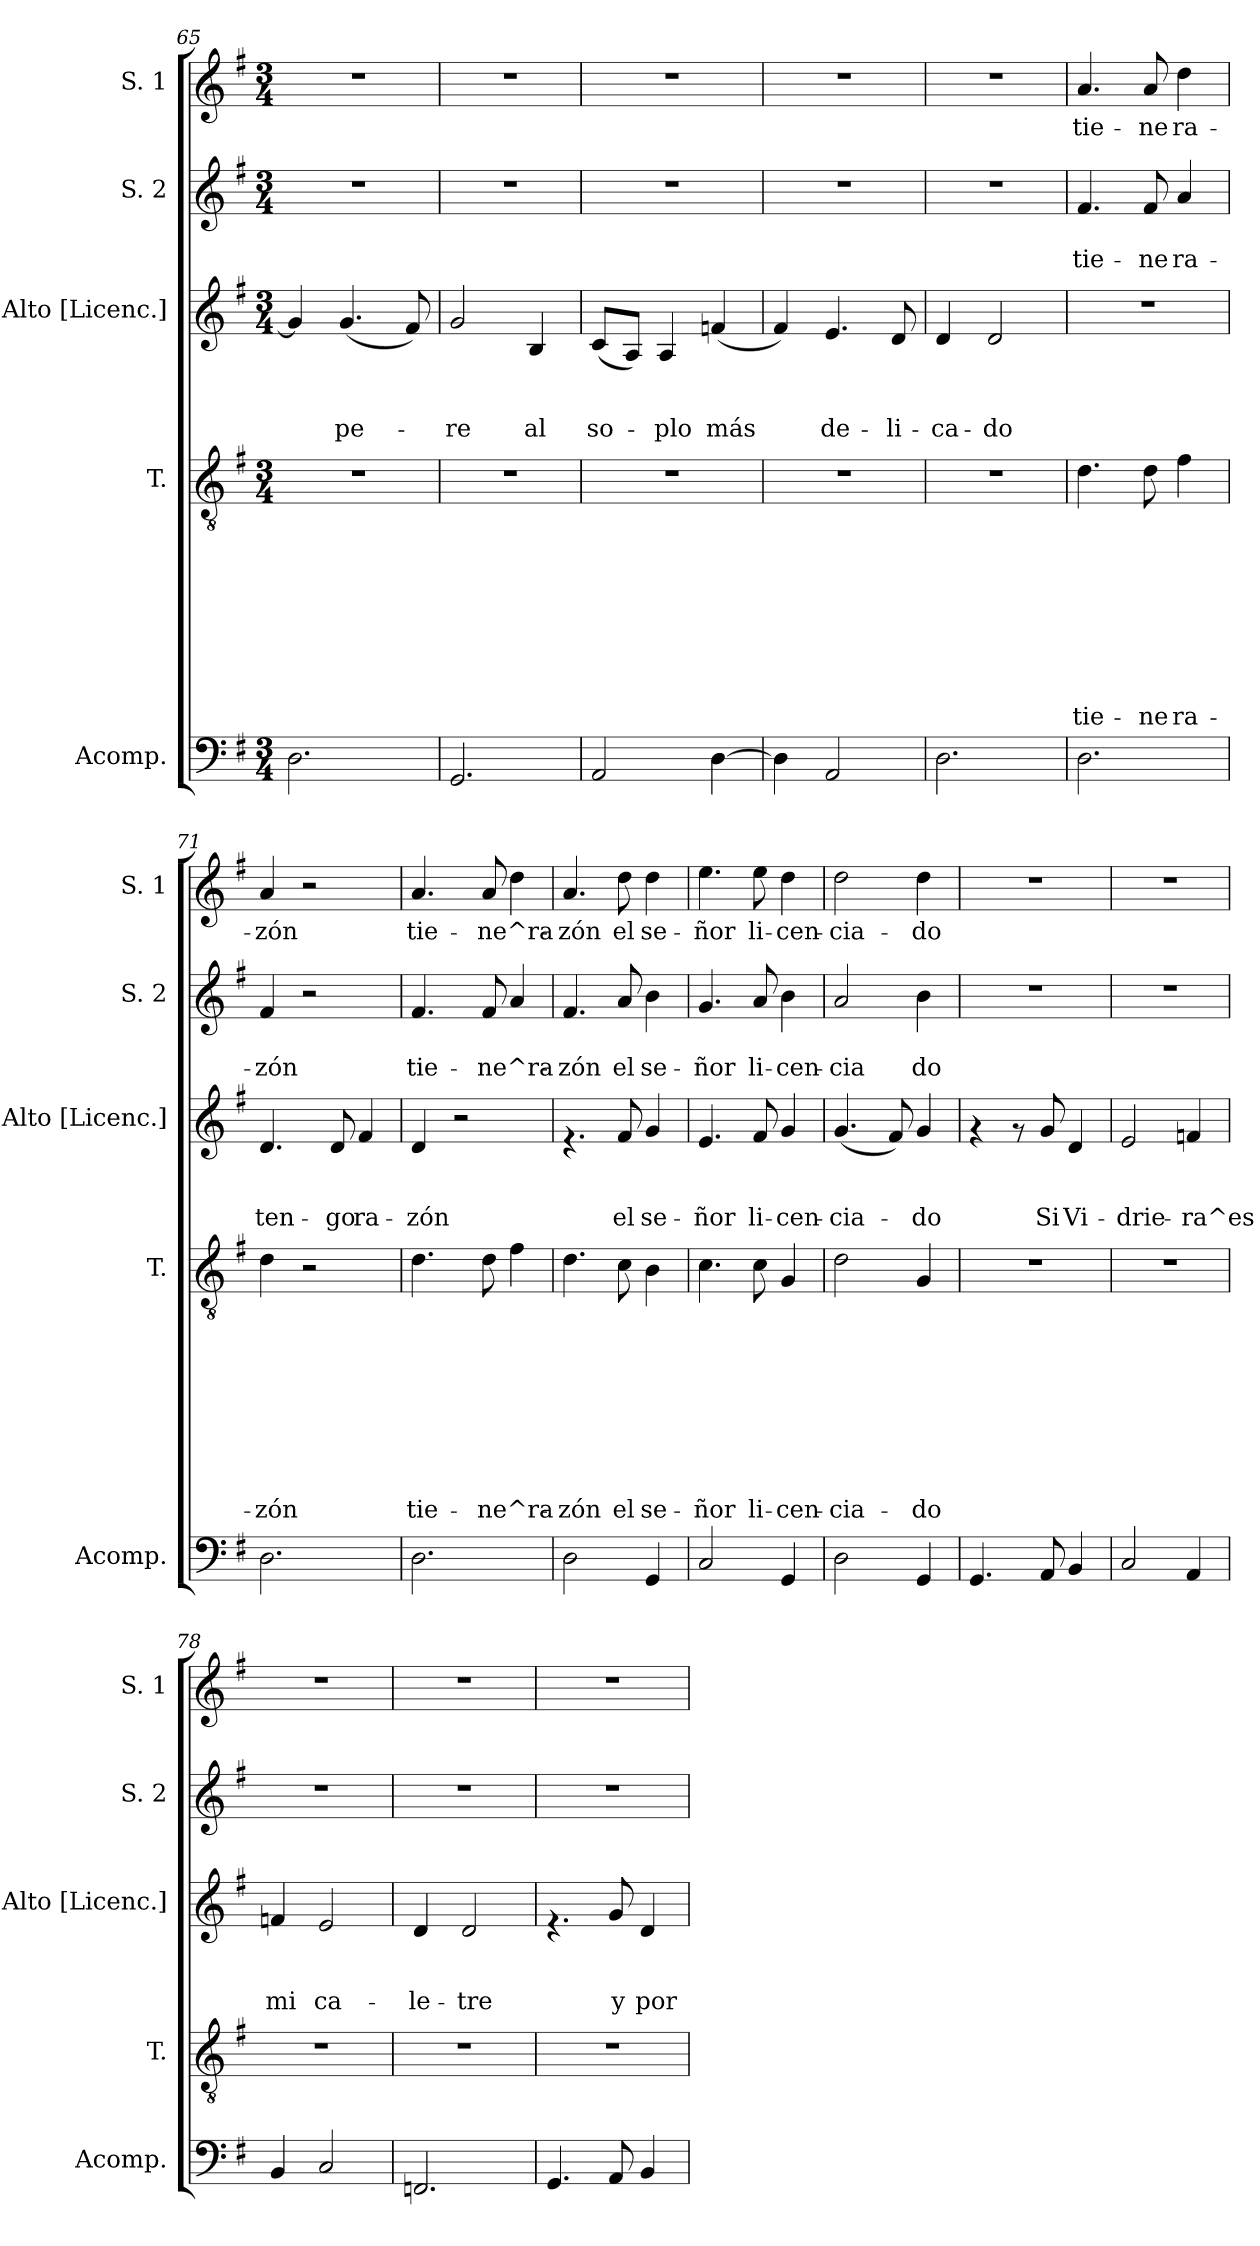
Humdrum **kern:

**kern	**kern	**text	**text	**text	**text	**text	**text	**text	**text	**text	**kern	**text	**text	**text	**kern	**text	**text	**kern	**text
*part5	*part4	*part4	*part4	*part4	*part4	*part4	*part4	*part4	*part4	*part4	*part3	*part3	*part3	*part3	*part2	*part2	*part2	*part1	*part1
*staff5	*staff4	*staff4	*staff4	*staff4	*staff4	*staff4	*staff4	*staff4	*staff4	*staff4	*staff3	*staff3	*staff3	*staff3	*staff2	*staff2	*staff2	*staff1	*staff1
*I"Acomp.	*I"T.	*	*	*	*	*	*	*	*	*	*I"Alto [Licenc.]	*	*	*	*I"S. 2	*	*	*I"S. 1	*
*I'Acomp.	*I'T.	*	*	*	*	*	*	*	*	*	*I'Alto [Licenc.]	*	*	*	*I'S. 2	*	*	*I'S. 1	*
*clefF4	*clefGv2	*	*	*	*	*	*	*	*	*	*clefG2	*	*	*	*clefG2	*	*	*clefG2	*
*k[f#]	*k[f#]	*	*	*	*	*	*	*	*	*	*k[f#]	*	*	*	*k[f#]	*	*	*k[f#]	*
*G:	*G:	*	*	*	*	*	*	*	*	*	*G:	*	*	*	*G:	*	*	*G:	*
*M3/4	*M3/4	*	*	*	*	*	*	*	*	*	*M3/4	*	*	*	*M3/4	*	*	*M3/4	*
=65	=65	=65	=65	=65	=65	=65	=65	=65	=65	=65	=65	=65	=65	=65	=65	=65	=65	=65	=65
2.D\	2.r	.	.	.	.	.	.	.	.	.	4g/]	.	.	.	2.r	.	.	2.r	.
!	!	!	!	!	!	!	!	!	!	!	!	!	!	!LO:LY:b	!	!	!	!	!
.	.	.	.	.	.	.	.	.	.	.	(>4.g/	.	.	-pe-	.	.	.	.	.
.	.	.	.	.	.	.	.	.	.	.	8f#/)	.	.	.	.	.	.	.	.
!!LO:PB:g=z
=66	=66	=66	=66	=66	=66	=66	=66	=66	=66	=66	=66	=66	=66	=66	=66	=66	=66	=66	=66
!	!	!	!	!	!	!	!	!	!	!	!	!	!	!LO:LY:b	!	!	!	!	!
2.GG/	2.r	.	.	.	.	.	.	.	.	.	2g/	.	.	-re	2.r	.	.	2.r	.
!	!	!	!	!	!	!	!	!	!	!	!	!	!	!LO:LY:b	!	!	!	!	!
.	.	.	.	.	.	.	.	.	.	.	4B/	.	.	al	.	.	.	.	.
=67	=67	=67	=67	=67	=67	=67	=67	=67	=67	=67	=67	=67	=67	=67	=67	=67	=67	=67	=67
!	!	!	!	!	!	!	!	!	!	!	!	!	!	!LO:LY:b	!	!	!	!	!
2AA/	2.r	.	.	.	.	.	.	.	.	.	(>8c/L	.	.	so-	2.r	.	.	2.r	.
.	.	.	.	.	.	.	.	.	.	.	8A/J)	.	.	.	.	.	.	.	.
!	!	!	!	!	!	!	!	!	!	!	!	!	!	!LO:LY:b	!	!	!	!	!
.	.	.	.	.	.	.	.	.	.	.	4A/	.	.	-plo	.	.	.	.	.
!	!	!	!	!	!	!	!	!	!	!	!	!	!	!LO:LY:b	!	!	!	!	!
[>4D\	.	.	.	.	.	.	.	.	.	.	(>4fn/	.	.	más	.	.	.	.	.
=68	=68	=68	=68	=68	=68	=68	=68	=68	=68	=68	=68	=68	=68	=68	=68	=68	=68	=68	=68
4D\]	2.r	.	.	.	.	.	.	.	.	.	4f#/)	.	.	.	2.r	.	.	2.r	.
!	!	!	!	!	!	!	!	!	!	!	!	!	!	!LO:LY:b	!	!	!	!	!
2AA/	.	.	.	.	.	.	.	.	.	.	4.e/	.	.	de-	.	.	.	.	.
!	!	!	!	!	!	!	!	!	!	!	!	!	!	!LO:LY:b	!	!	!	!	!
.	.	.	.	.	.	.	.	.	.	.	8d/	.	.	-li-	.	.	.	.	.
=69	=69	=69	=69	=69	=69	=69	=69	=69	=69	=69	=69	=69	=69	=69	=69	=69	=69	=69	=69
!	!	!	!	!	!	!	!	!	!	!	!	!	!	!LO:LY:b	!	!	!	!	!
2.D\	2.r	.	.	.	.	.	.	.	.	.	4d/	.	.	-ca-	2.r	.	.	2.r	.
!	!	!	!	!	!	!	!	!	!	!	!	!	!	!LO:LY:b	!	!	!	!	!
.	.	.	.	.	.	.	.	.	.	.	2d/	.	.	-do	.	.	.	.	.
=70	=70	=70	=70	=70	=70	=70	=70	=70	=70	=70	=70	=70	=70	=70	=70	=70	=70	=70	=70
!	!	!	!	!	!	!	!	!	!	!LO:LY:b	!	!	!	!	!	!	!LO:LY:b	!	!LO:LY:b
2.D\	4.d\	.	.	.	.	.	.	.	.	tie-	2.r	.	.	.	4.f#/	.	tie-	4.a/	tie-
!	!	!	!	!	!	!	!	!	!	!LO:LY:b	!	!	!	!	!	!	!LO:LY:b	!	!LO:LY:b
.	8d\	.	.	.	.	.	.	.	.	-ne	.	.	.	.	8f#/	.	-ne	8a/	-ne
!	!	!	!	!	!	!	!	!	!	!LO:LY:b	!	!	!	!	!	!	!LO:LY:b	!	!LO:LY:b
.	4f#\	.	.	.	.	.	.	.	.	ra-	.	.	.	.	4a/	.	ra-	4dd\	ra-
=71	=71	=71	=71	=71	=71	=71	=71	=71	=71	=71	=71	=71	=71	=71	=71	=71	=71	=71	=71
!	!	!	!	!	!	!	!	!	!	!LO:LY:b	!	!	!	!LO:LY:b	!	!	!LO:LY:b	!	!LO:LY:b
2.D\	4d\	.	.	.	.	.	.	.	.	-zón	4.d/	.	.	ten-	4f#/	.	-zón	4a/	-zón
.	2r	.	.	.	.	.	.	.	.	.	.	.	.	.	2r	.	.	2r	.
!	!	!	!	!	!	!	!	!	!	!	!	!	!	!LO:LY:b	!	!	!	!	!
.	.	.	.	.	.	.	.	.	.	.	8d/	.	.	-go	.	.	.	.	.
!	!	!	!	!	!	!	!	!	!	!	!	!	!	!LO:LY:b	!	!	!	!	!
.	.	.	.	.	.	.	.	.	.	.	4f#/	.	.	ra-	.	.	.	.	.
!!LO:LB:g=z
=72	=72	=72	=72	=72	=72	=72	=72	=72	=72	=72	=72	=72	=72	=72	=72	=72	=72	=72	=72
!	!	!	!	!	!	!	!	!	!	!LO:LY:b	!	!	!	!LO:LY:b	!	!	!LO:LY:b	!	!LO:LY:b
2.D\	4.d\	.	.	.	.	.	.	.	.	tie-	4d/	.	.	-zón	4.f#/	.	tie-	4.a/	tie-
.	.	.	.	.	.	.	.	.	.	.	2r	.	.	.	.	.	.	.	.
!	!	!	!	!	!	!	!	!	!	!LO:LY:b	!	!	!	!	!	!	!LO:LY:b	!	!LO:LY:b
.	8d\	.	.	.	.	.	.	.	.	-ne^ra-	.	.	.	.	8f#/	.	-ne^ra-	8a/	-ne^ra-
.	4f#\	.	.	.	.	.	.	.	.	.	.	.	.	.	4a/	.	.	4dd\	.
=73	=73	=73	=73	=73	=73	=73	=73	=73	=73	=73	=73	=73	=73	=73	=73	=73	=73	=73	=73
!	!	!	!	!	!	!	!	!	!	!LO:LY:b	!	!	!	!	!	!	!LO:LY:b	!	!LO:LY:b
2D\	4.d\	.	.	.	.	.	.	.	.	-zón	4.rf	.	.	.	4.f#/	.	-zón	4.a/	-zón
!	!	!	!	!	!	!	!	!	!	!LO:LY:b	!	!	!	!LO:LY:b	!	!	!LO:LY:b	!	!LO:LY:b
.	8c\	.	.	.	.	.	.	.	.	el	8f#/	.	.	el	8a/	.	el	8dd\	el
!	!	!	!	!	!	!	!	!	!	!LO:LY:b	!	!	!	!LO:LY:b	!	!	!LO:LY:b	!	!LO:LY:b
4GG/	4B\	.	.	.	.	.	.	.	.	se-	4g/	.	.	se-	4b\	.	se-	4dd\	se-
=74	=74	=74	=74	=74	=74	=74	=74	=74	=74	=74	=74	=74	=74	=74	=74	=74	=74	=74	=74
!	!	!	!	!	!	!	!	!	!	!LO:LY:b	!	!	!	!LO:LY:b	!	!	!LO:LY:b	!	!LO:LY:b
2C/	4.c\	.	.	.	.	.	.	.	.	-ñor	4.e/	.	.	-ñor	4.g/	.	-ñor	4.ee\	-ñor
!	!	!	!	!	!	!	!	!	!	!LO:LY:b	!	!	!	!LO:LY:b	!	!	!LO:LY:b	!	!LO:LY:b
.	8c\	.	.	.	.	.	.	.	.	li-	8f#/	.	.	li-	8a/	.	li-	8ee\	li-
!	!	!	!	!	!	!	!	!	!	!LO:LY:b	!	!	!	!LO:LY:b	!	!	!LO:LY:b	!	!LO:LY:b
4GG/	4G/	.	.	.	.	.	.	.	.	-cen-	4g/	.	.	-cen-	4b\	.	-cen-	4dd\	-cen-
=75	=75	=75	=75	=75	=75	=75	=75	=75	=75	=75	=75	=75	=75	=75	=75	=75	=75	=75	=75
!	!	!	!	!	!	!	!	!	!	!LO:LY:b	!	!	!	!LO:LY:b	!	!	!LO:LY:b	!	!LO:LY:b
2D\	2d\	.	.	.	.	.	.	.	.	-cia-	(>4.g/	.	.	-cia-	2a/	.	-cia	2dd\	-cia-
.	.	.	.	.	.	.	.	.	.	.	8f#/)	.	.	.	.	.	.	.	.
!	!	!	!	!	!	!	!	!	!	!LO:LY:b	!	!	!	!LO:LY:b	!	!	!LO:LY:b	!	!LO:LY:b
4GG/	4G/	.	.	.	.	.	.	.	.	-do	4g/	.	.	-do	4b\	.	do	4dd\	-do
=76	=76	=76	=76	=76	=76	=76	=76	=76	=76	=76	=76	=76	=76	=76	=76	=76	=76	=76	=76
4.GG/	2.r	.	.	.	.	.	.	.	.	.	4rf	.	.	.	2.r	.	.	2.r	.
.	.	.	.	.	.	.	.	.	.	.	8rf	.	.	.	.	.	.	.	.
!	!	!	!	!	!	!	!	!	!	!	!	!	!	!LO:LY:b	!	!	!	!	!
8AA/	.	.	.	.	.	.	.	.	.	.	8g/	.	.	Si	.	.	.	.	.
!	!	!	!	!	!	!	!	!	!	!	!	!	!	!LO:LY:b	!	!	!	!	!
4BB/	.	.	.	.	.	.	.	.	.	.	4d/	.	.	Vi-	.	.	.	.	.
=77	=77	=77	=77	=77	=77	=77	=77	=77	=77	=77	=77	=77	=77	=77	=77	=77	=77	=77	=77
!	!	!	!	!	!	!	!	!	!	!	!	!	!	!LO:LY:b	!	!	!	!	!
2C/	2.r	.	.	.	.	.	.	.	.	.	2e/	.	.	-drie-	2.r	.	.	2.r	.
!	!	!	!	!	!	!	!	!	!	!	!	!	!	!LO:LY:b	!	!	!	!	!
4AA/	.	.	.	.	.	.	.	.	.	.	4fn/	.	.	-ra^es	.	.	.	.	.
=78	=78	=78	=78	=78	=78	=78	=78	=78	=78	=78	=78	=78	=78	=78	=78	=78	=78	=78	=78
!	!	!	!	!	!	!	!	!	!	!	!	!	!	!LO:LY:b	!	!	!	!	!
4BB/	2.r	.	.	.	.	.	.	.	.	.	4fn/	.	.	mi	2.r	.	.	2.r	.
!	!	!	!	!	!	!	!	!	!	!	!	!	!	!LO:LY:b	!	!	!	!	!
2C/	.	.	.	.	.	.	.	.	.	.	2e/	.	.	ca-	.	.	.	.	.
=79	=79	=79	=79	=79	=79	=79	=79	=79	=79	=79	=79	=79	=79	=79	=79	=79	=79	=79	=79
!	!	!	!	!	!	!	!	!	!	!	!	!	!	!LO:LY:b	!	!	!	!	!
2.FFn/	2.r	.	.	.	.	.	.	.	.	.	4d/	.	.	-le-	2.r	.	.	2.r	.
!	!	!	!	!	!	!	!	!	!	!	!	!	!	!LO:LY:b	!	!	!	!	!
.	.	.	.	.	.	.	.	.	.	.	2d/	.	.	-tre	.	.	.	.	.
=80	=80	=80	=80	=80	=80	=80	=80	=80	=80	=80	=80	=80	=80	=80	=80	=80	=80	=80	=80
4.GG/	2.r	.	.	.	.	.	.	.	.	.	4.rf	.	.	.	2.r	.	.	2.r	.
!	!	!	!	!	!	!	!	!	!	!	!	!	!	!LO:LY:b	!	!	!	!	!
8AA/	.	.	.	.	.	.	.	.	.	.	8g/	.	.	y	.	.	.	.	.
!	!	!	!	!	!	!	!	!	!	!	!	!	!	!LO:LY:b	!	!	!	!	!
4BB/	.	.	.	.	.	.	.	.	.	.	4d/	.	.	por-	.	.	.	.	.
=	=	=	=	=	=	=	=	=	=	=	=	=	=	=	=	=	=	=	=
*-	*-	*-	*-	*-	*-	*-	*-	*-	*-	*-	*-	*-	*-	*-	*-	*-	*-	*-	*-
